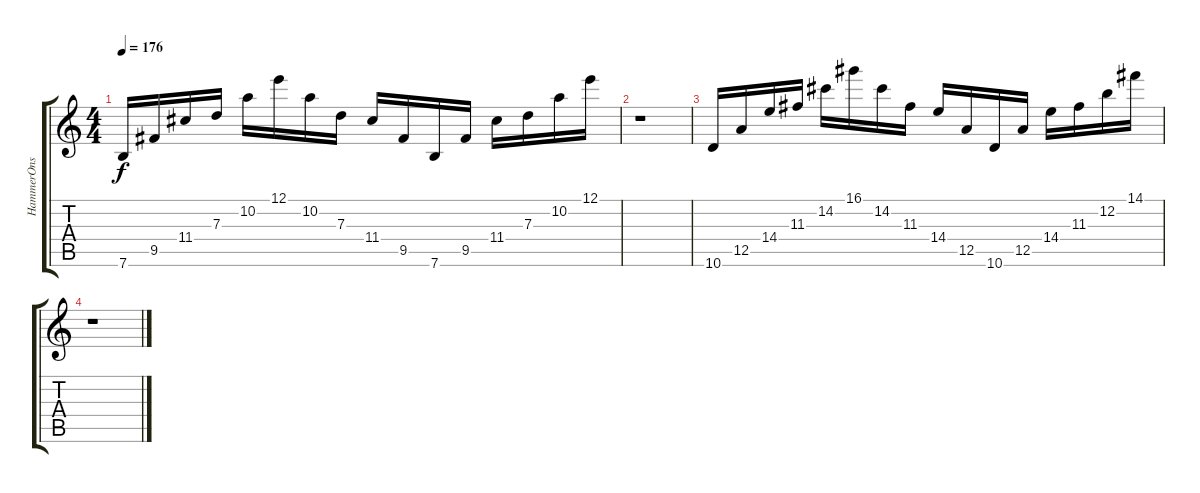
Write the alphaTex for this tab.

\track ("HammerOns" "HammerOns") {instrument overdrivenguitar}
\staff {score tabs}
\tuning (E4 B3 G3 D3 A2 E2) {hide}
\ts (4 4)
\tempo 176
\clef g2
\ks c
7.6.16{dy f} 9.5.16 11.4.16 7.3.16 10.2.16 12.1.16 10.2.16 7.3.16 11.4.16 9.5.16 7.6.16 9.5.16 11.4.16 7.3.16 10.2.16 12.1.16 |
r.1 |
10.6.16 12.5.16 14.4.16 11.3.16 14.2.16 16.1.16 14.2.16 11.3.16 14.4.16 12.5.16 10.6.16 12.5.16 14.4.16 11.3.16 12.2.16 14.1.16 |
r.1
